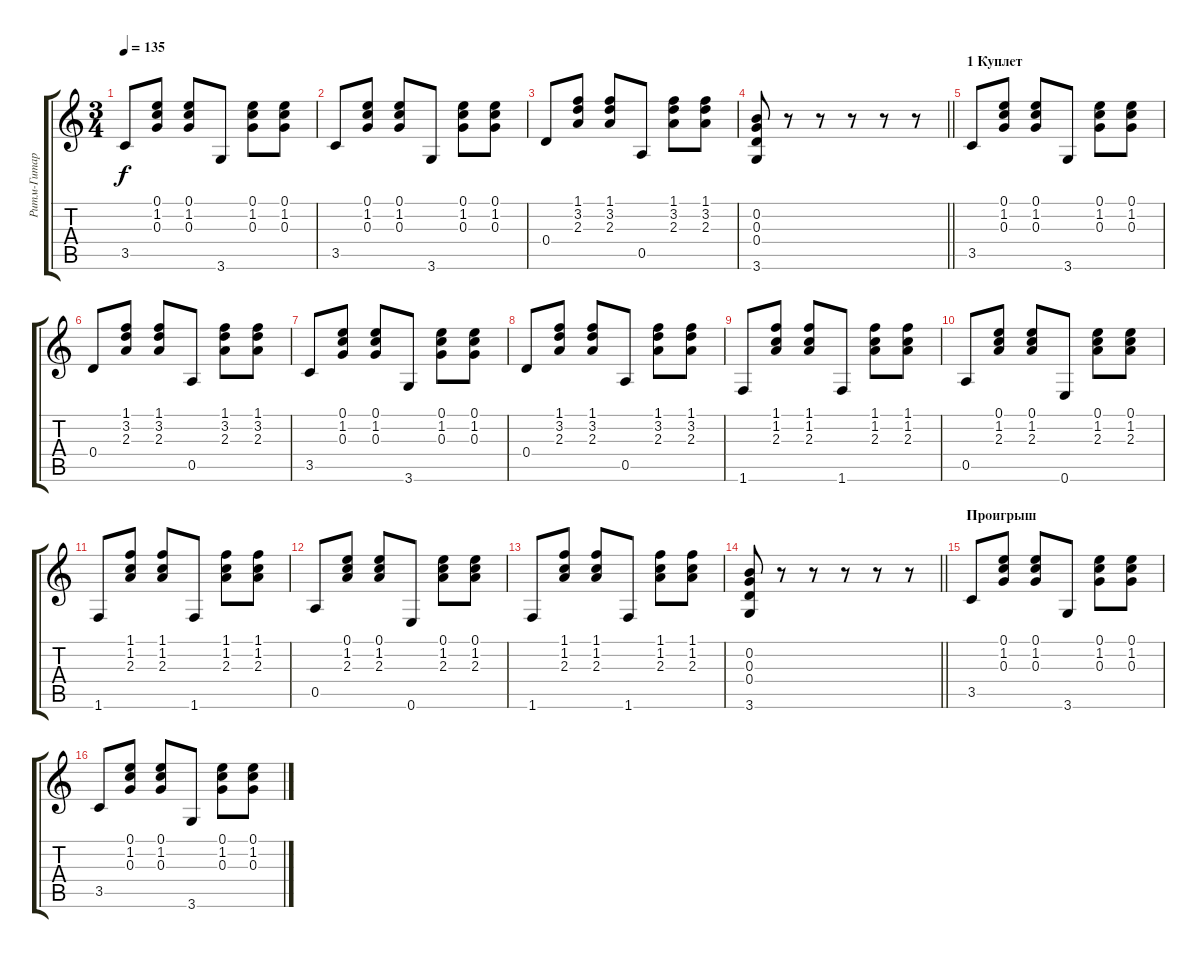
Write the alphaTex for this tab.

\track ("Ритм-Гитара (Перебор)" "Ритм-Гитар") {instrument acousticguitarnylon}
\staff {score tabs}
\tuning (E4 B3 G3 D3 A2 E2) {hide}
\ts (3 4)
\tempo 135
\clef g2
\ks c
3.5.8{dy f} (0.1 1.2 0.3).8 (0.1 1.2 0.3).8 3.6.8 (0.1 1.2 0.3).8 (0.1 1.2 0.3).8 |
3.5.8 (0.1 1.2 0.3).8 (0.1 1.2 0.3).8 3.6.8 (0.1 1.2 0.3).8 (0.1 1.2 0.3).8 |
0.4.8 (1.1 3.2 2.3).8 (1.1 3.2 2.3).8 0.5.8 (1.1 3.2 2.3).8 (1.1 3.2 2.3).8 |
\barLineRight lightlight
(0.2 0.3 0.4 3.6).8 r.8 r.8 r.8 r.8 r.8 |
\section ("" "1 Куплет")
3.5.8 (0.1 1.2 0.3).8 (0.1 1.2 0.3).8 3.6.8 (0.1 1.2 0.3).8 (0.1 1.2 0.3).8 |
0.4.8 (1.1 3.2 2.3).8 (1.1 3.2 2.3).8 0.5.8 (1.1 3.2 2.3).8 (1.1 3.2 2.3).8 |
3.5.8 (0.1 1.2 0.3).8 (0.1 1.2 0.3).8 3.6.8 (0.1 1.2 0.3).8 (0.1 1.2 0.3).8 |
0.4.8 (1.1 3.2 2.3).8 (1.1 3.2 2.3).8 0.5.8 (1.1 3.2 2.3).8 (1.1 3.2 2.3).8 |
1.6.8 (1.1 1.2 2.3).8 (1.1 1.2 2.3).8 1.6.8 (1.1 1.2 2.3).8 (1.1 1.2 2.3).8 |
0.5.8 (0.1 1.2 2.3).8 (0.1 1.2 2.3).8 0.6.8 (0.1 1.2 2.3).8 (0.1 1.2 2.3).8 |
1.6.8 (1.1 1.2 2.3).8 (1.1 1.2 2.3).8 1.6.8 (1.1 1.2 2.3).8 (1.1 1.2 2.3).8 |
0.5.8 (0.1 1.2 2.3).8 (0.1 1.2 2.3).8 0.6.8 (0.1 1.2 2.3).8 (0.1 1.2 2.3).8 |
1.6.8 (1.1 1.2 2.3).8 (1.1 1.2 2.3).8 1.6.8 (1.1 1.2 2.3).8 (1.1 1.2 2.3).8 |
\barLineRight lightlight
(0.2 0.3 0.4 3.6).8 r.8 r.8 r.8 r.8 r.8 |
\section ("" "Проигрыш")
3.5.8 (0.1 1.2 0.3).8 (0.1 1.2 0.3).8 3.6.8 (0.1 1.2 0.3).8 (0.1 1.2 0.3).8 |
3.5.8 (0.1 1.2 0.3).8 (0.1 1.2 0.3).8 3.6.8 (0.1 1.2 0.3).8 (0.1 1.2 0.3).8
